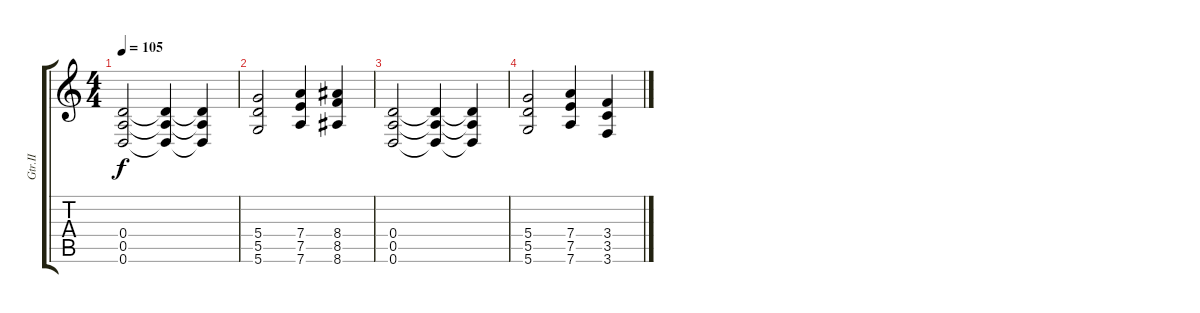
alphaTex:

\track ("Gtr.II" "Gtr.II") {instrument distortionguitar}
\staff {score tabs}
\tuning (E4 B3 G3 D3 A2 D2) {hide}
\ts (4 4)
\tempo 105
\clef g2
\ks c
(0.4 0.5 0.6).2{dy f} (0.4{t} 0.5{t} 0.6{t}).4 (0.4{t} 0.5{t} 0.6{t}).4 |
(5.4 5.5 5.6).2 (7.4 7.5 7.6).4 (8.4 8.5 8.6).4 |
(0.4 0.5 0.6).2 (0.4{t} 0.5{t} 0.6{t}).4 (0.4{t} 0.5{t} 0.6{t}).4 |
(5.4 5.5 5.6).2 (7.4 7.5 7.6).4 (3.4 3.5 3.6).4
